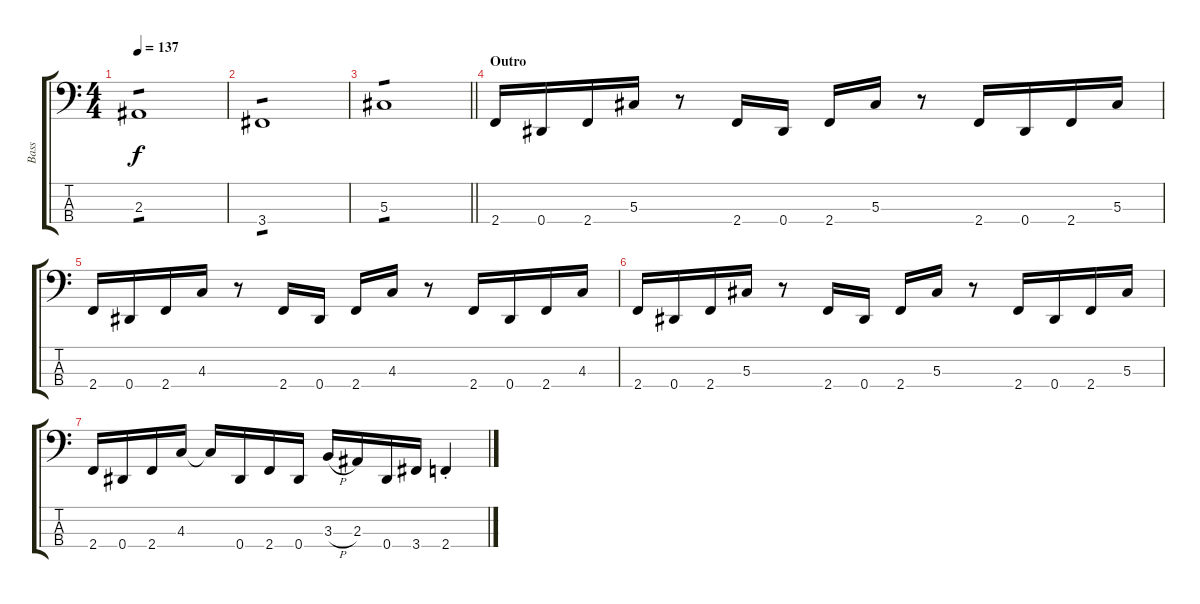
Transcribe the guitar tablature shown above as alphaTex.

\track ("Bass" "Bass") {instrument electricbassfinger}
\staff {score tabs}
\tuning (Gb2 Db2 Ab1 Eb1) {hide}
\ts (4 4)
\tempo 137
\clef f4
\ks c
2.3.1{tp 1 dy f} |
3.4.1{tp 1} |
\barLineRight lightlight
5.3.1{tp 1} |
\section ("" "Outro")
2.4.16 0.4.16 2.4.16 5.3.16 r.8 2.4.16 0.4.16 2.4.16 5.3.16 r.8 2.4.16 0.4.16 2.4.16 5.3.16 |
2.4.16 0.4.16 2.4.16 4.3.16 r.8 2.4.16 0.4.16 2.4.16 4.3.16 r.8 2.4.16 0.4.16 2.4.16 4.3.16 |
2.4.16 0.4.16 2.4.16 5.3.16 r.8 2.4.16 0.4.16 2.4.16 5.3.16 r.8 2.4.16 0.4.16 2.4.16 5.3.16 |
2.4.16 0.4.16 2.4.16 4.3.16 4.3{t}.16 0.4.16 2.4.16 0.4.16 3.3{h}.16 2.3.16 0.4.16 3.4.16 2.4{st}.4
